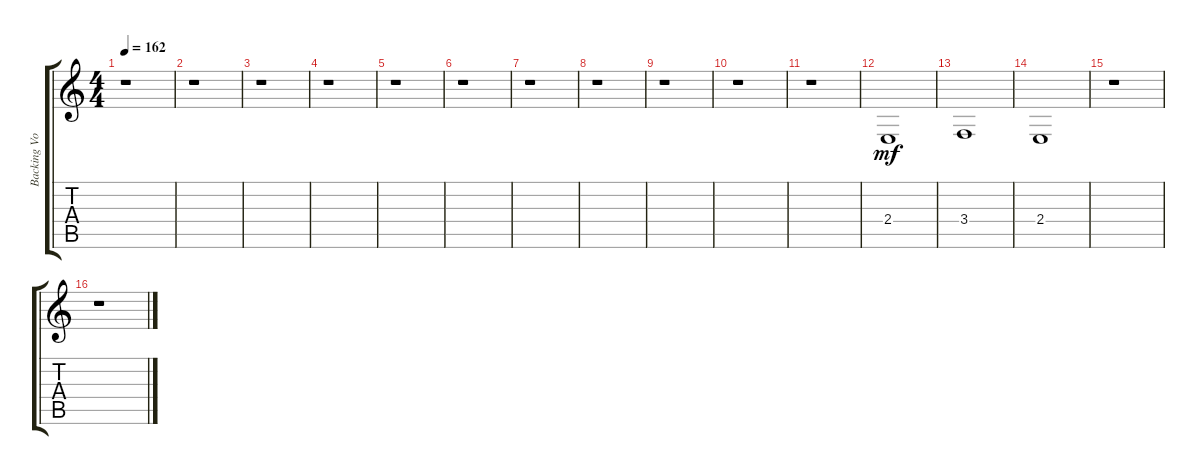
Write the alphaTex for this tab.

\track ("Backing Vocal" "Backing Vo") {instrument flute}
\staff {score tabs}
\tuning (E4 B3 G3 D3 A2 E2) {hide}
\ts (4 4)
\tempo 162
\clef g2
\ks c
r.1{dy mf} |
r.1 |
r.1 |
r.1 |
r.1 |
r.1 |
r.1 |
r.1 |
r.1 |
r.1 |
r.1 |
2.4.1 |
3.4.1 |
2.4.1 |
r.1 |
r.1
